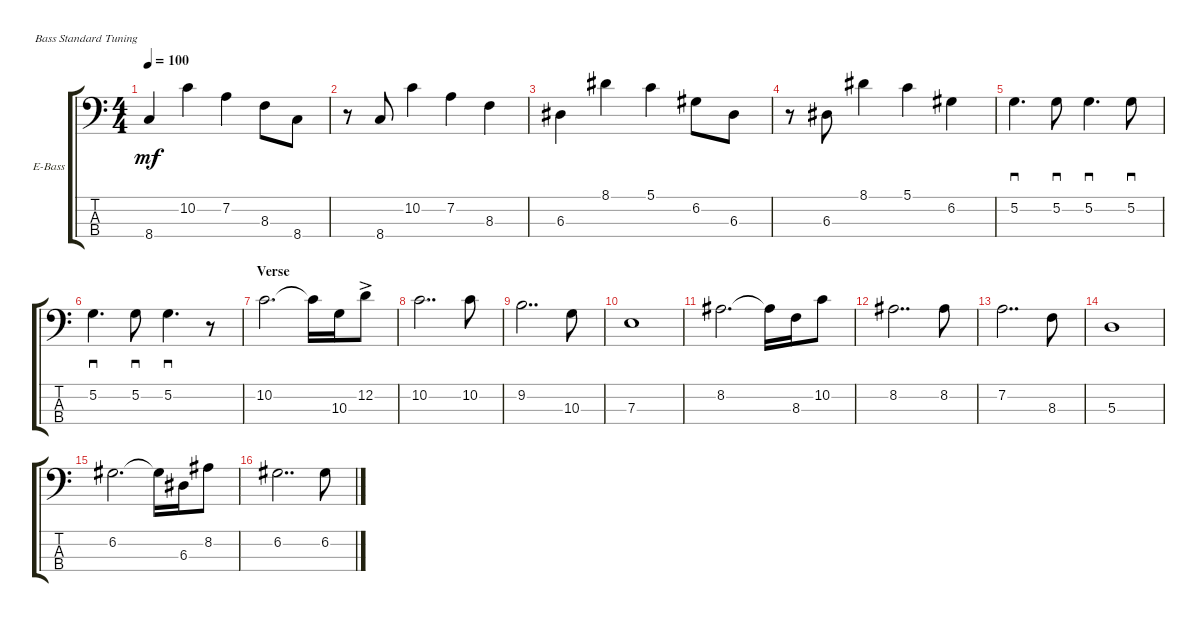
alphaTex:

\defaultSystemsLayout 4
\bracketExtendMode groupsimilarinstruments
\firstSystemTrackNameOrientation horizontal
\otherSystemsTrackNameOrientation horizontal
\track ("Electric Bass" "E-Bass") {instrument electricbassfinger}
\staff {score tabs}
\tuning (G2 D2 A1 E1)
\ts (4 4)
\tempo 100
\clef f4
\ks c
8.4.4{dy mf} 10.2.4 7.2.4 8.3.8 8.4.8 |
r.8 8.4.8 10.2.4 7.2.4 8.3.4 |
6.3.4 8.1.4 5.1.4 6.2.8 6.3.8 |
r.8 6.3.8 8.1.4 5.1.4 6.2.4 |
5.2.4{d sd} 5.2.8{sd} 5.2.4{d sd} 5.2.8{sd} |
5.2.4{d sd} 5.2.8{sd} 5.2.4{d sd} r.8 |
\section ("" "Verse")
10.2.2{d} 10.2{t}.16 10.3.16 12.2{ac}.8 |
10.2.2{dd} 10.2.8 |
9.2.2{dd} 10.3.8 |
7.3.1 |
8.2.2{d} 8.2{t}.16 8.3.16 10.2.8 |
8.2.2{dd} 8.2.8 |
7.2.2{dd} 8.3.8 |
5.3.1 |
6.2.2{d} 6.2{t}.16 6.3.16 8.2.8 |
6.2.2{dd} 6.2.8
